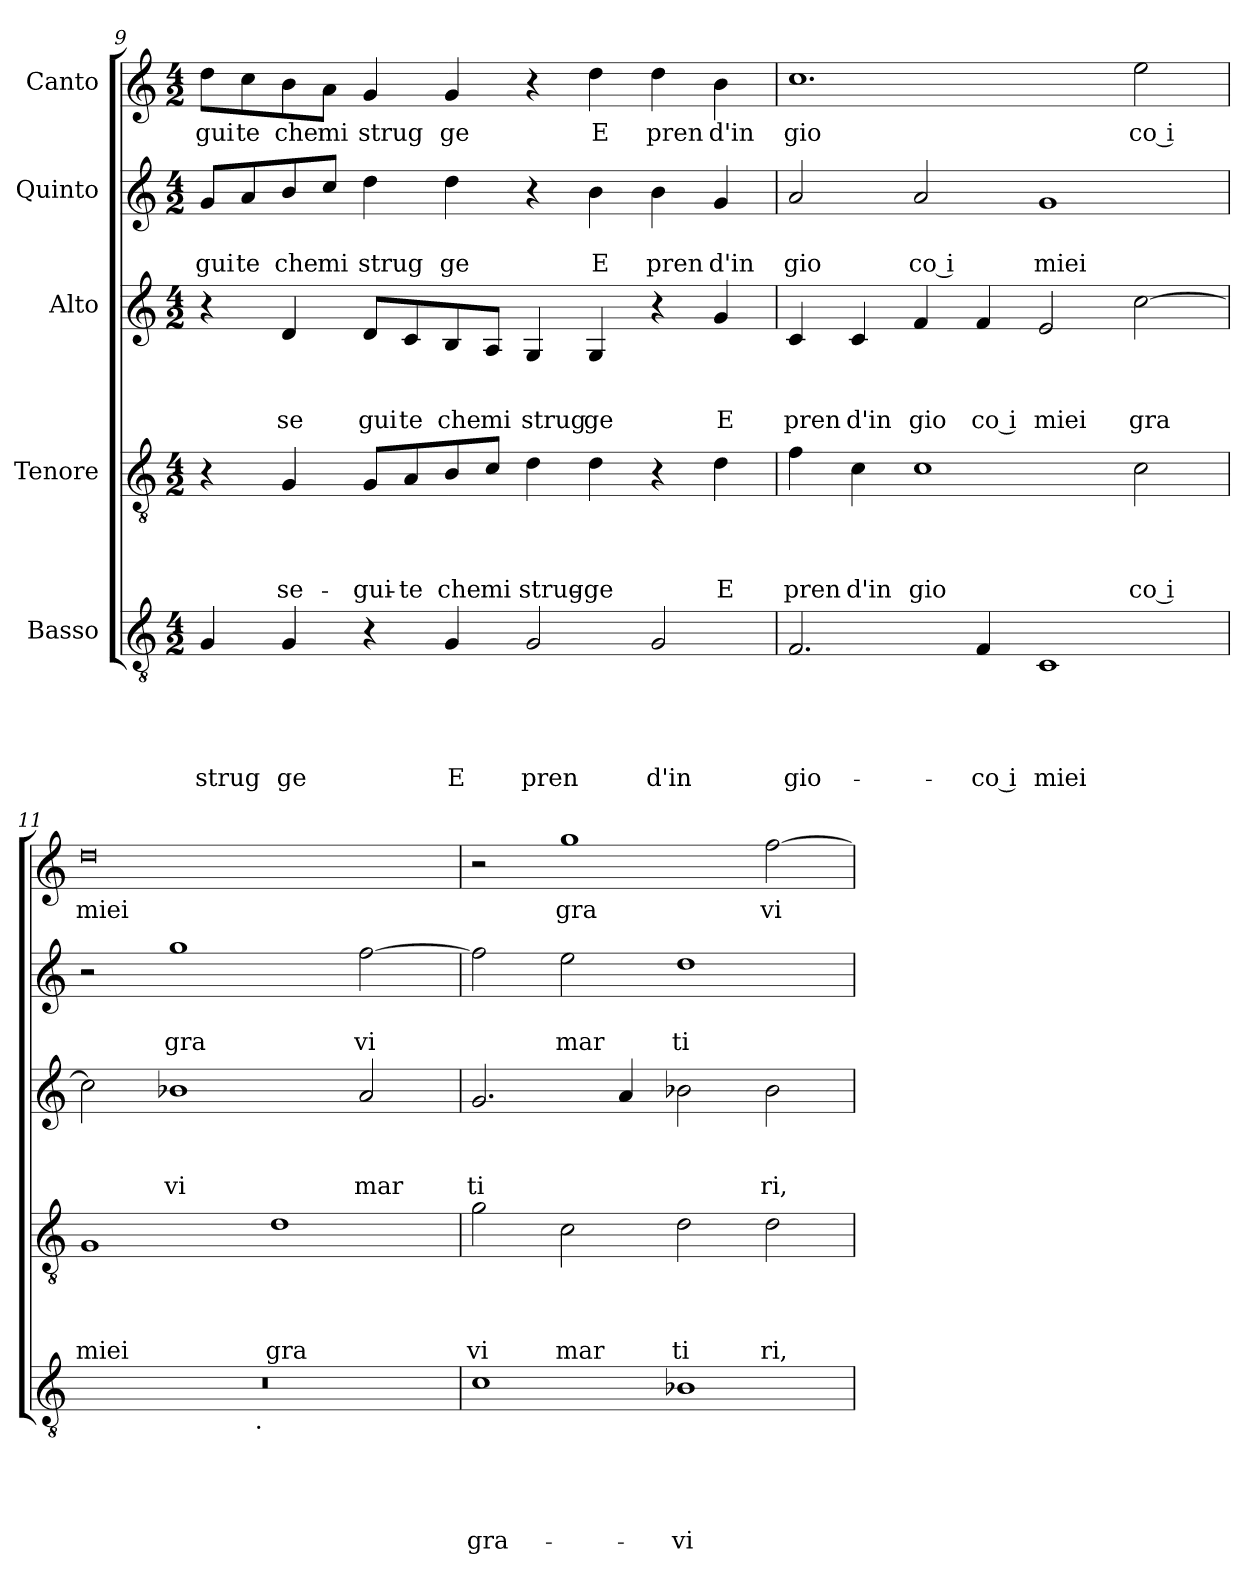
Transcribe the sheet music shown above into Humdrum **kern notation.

**kern	**text	**text	**text	**text	**text	**kern	**text	**text	**text	**text	**kern	**text	**text	**text	**kern	**text	**text	**kern	**text
*part5	*part5	*part5	*part5	*part5	*part5	*part4	*part4	*part4	*part4	*part4	*part3	*part3	*part3	*part3	*part2	*part2	*part2	*part1	*part1
*staff5	*staff5	*staff5	*staff5	*staff5	*staff5	*staff4	*staff4	*staff4	*staff4	*staff4	*staff3	*staff3	*staff3	*staff3	*staff2	*staff2	*staff2	*staff1	*staff1
*I"Basso	*	*	*	*	*	*I"Tenore	*	*	*	*	*I"Alto	*	*	*	*I"Quinto	*	*	*I"Canto	*
*clefGv2	*	*	*	*	*	*clefGv2	*	*	*	*	*clefG2	*	*	*	*clefG2	*	*	*clefG2	*
*k[]	*	*	*	*	*	*k[]	*	*	*	*	*k[]	*	*	*	*k[]	*	*	*k[]	*
*C:	*	*	*	*	*	*C:	*	*	*	*	*C:	*	*	*	*C:	*	*	*C:	*
*M4/2	*	*	*	*	*	*M4/2	*	*	*	*	*M4/2	*	*	*	*M4/2	*	*	*M4/2	*
=9	=9	=9	=9	=9	=9	=9	=9	=9	=9	=9	=9	=9	=9	=9	=9	=9	=9	=9	=9
!	!	!	!	!	!LO:LY:b	!	!	!	!	!	!	!	!	!	!	!	!LO:LY:b	!	!LO:LY:b
4G/	.	.	.	.	strug	4r	.	.	.	.	4r	.	.	.	8g/L	.	gui	8dd\L	gui
!	!	!	!	!	!	!	!	!	!	!	!	!	!	!	!	!	!LO:LY:b	!	!LO:LY:b
.	.	.	.	.	.	.	.	.	.	.	.	.	.	.	8a/	.	te	8cc\	te
!	!	!	!	!	!LO:LY:b	!	!	!	!	!LO:LY:b	!	!	!	!LO:LY:b	!	!	!LO:LY:b	!	!LO:LY:b
4G/	.	.	.	.	ge	4G/	.	.	.	se-	4d/	.	.	se	8b/	.	che	8b\	che
!	!	!	!	!	!	!	!	!	!	!	!	!	!	!	!	!	!LO:LY:b	!	!LO:LY:b
.	.	.	.	.	.	.	.	.	.	.	.	.	.	.	8cc/J	.	mi	8a\J	mi
!	!	!	!	!	!	!	!	!	!	!LO:LY:b	!	!	!	!LO:LY:b	!	!	!LO:LY:b	!	!LO:LY:b
4r	.	.	.	.	.	8G/L	.	.	.	-gui-	8d/L	.	.	gui	4dd\	.	strug	4g/	strug
!	!	!	!	!	!	!	!	!	!	!LO:LY:b	!	!	!	!LO:LY:b	!	!	!	!	!
.	.	.	.	.	.	8A/	.	.	.	-te	8c/	.	.	te	.	.	.	.	.
!	!	!	!	!	!LO:LY:b	!	!	!	!	!LO:LY:b	!	!	!	!LO:LY:b	!	!	!LO:LY:b	!	!LO:LY:b
4G/	.	.	.	.	E	8B/	.	.	.	che	8B/	.	.	che	4dd\	.	ge	4g/	ge
!	!	!	!	!	!	!	!	!	!	!LO:LY:b	!	!	!	!LO:LY:b	!	!	!	!	!
.	.	.	.	.	.	8c/J	.	.	.	mi	8A/J	.	.	mi	.	.	.	.	.
!	!	!	!	!	!LO:LY:b	!	!	!	!	!LO:LY:b	!	!	!	!LO:LY:b	!	!	!	!	!
2G/	.	.	.	.	pren	4d\	.	.	.	strug-	4G/	.	.	strug	4r	.	.	4r	.
!	!	!	!	!	!	!	!	!	!	!LO:LY:b	!	!	!	!LO:LY:b	!	!	!LO:LY:b	!	!LO:LY:b
.	.	.	.	.	.	4d\	.	.	.	-ge	4G/	.	.	ge	4b\	.	E	4dd\	E
!	!	!	!	!	!LO:LY:b	!	!	!	!	!	!	!	!	!	!	!	!LO:LY:b	!	!LO:LY:b
2G/	.	.	.	.	d'in	4r	.	.	.	.	4r	.	.	.	4b\	.	pren	4dd\	pren
!	!	!	!	!	!	!	!	!	!	!LO:LY:b	!	!	!	!LO:LY:b	!	!	!LO:LY:b	!	!LO:LY:b
.	.	.	.	.	.	4d\	.	.	.	E	4g/	.	.	E	4g/	.	d'in	4b\	d'in
!!LO:PB:g=z
=10	=10	=10	=10	=10	=10	=10	=10	=10	=10	=10	=10	=10	=10	=10	=10	=10	=10	=10	=10
!	!	!	!	!	!LO:LY:b	!	!	!	!	!LO:LY:b	!	!	!	!LO:LY:b	!	!	!LO:LY:b	!	!LO:LY:b
2.F/	.	.	.	.	gio-	4f\	.	.	.	pren	4c/	.	.	pren	2a/	.	gio	1.cc	gio
!	!	!	!	!	!	!	!	!	!	!LO:LY:b	!	!	!	!LO:LY:b	!	!	!	!	!
.	.	.	.	.	.	4c\	.	.	.	d'in	4c/	.	.	d'in	.	.	.	.	.
!	!	!	!	!	!	!	!	!	!	!LO:LY:b	!	!	!	!LO:LY:b	!	!	!LO:LY:b:rj	!	!
.	.	.	.	.	.	1c	.	.	.	gio	4f/	.	.	gio	2a/	.	co i	.	.
!	!	!	!	!	!LO:LY:b:rj	!	!	!	!	!	!	!	!	!LO:LY:b:rj	!	!	!	!	!
4F/	.	.	.	.	-co i	.	.	.	.	.	4f/	.	.	co i	.	.	.	.	.
!	!	!	!	!	!LO:LY:b	!	!	!	!	!	!	!	!	!LO:LY:b	!	!	!LO:LY:b	!	!
1C	.	.	.	.	miei	.	.	.	.	.	2e/	.	.	miei	1g	.	miei	.	.
!	!	!	!	!	!	!	!	!	!	!LO:LY:b:rj	!	!	!	!LO:LY:b	!	!	!	!	!LO:LY:b:rj
.	.	.	.	.	.	2c\	.	.	.	co i	[>2cc\	.	.	gra	.	.	.	2ee\	co i
=11	=11	=11	=11	=11	=11	=11	=11	=11	=11	=11	=11	=11	=11	=11	=11	=11	=11	=11	=11
!	!	!	!	!	!	!	!	!	!	!LO:LY:b	!	!	!	!	!	!	!	!	!LO:LY:b
*^	*	*	*	*	*	*	*	*	*	*	*	*	*	*	*	*	*	*	*
0r	2ryy	.	.	.	.	.	1G	.	.	.	miei	2cc\]	.	.	.	2r	.	.	0dd	miei
!	!	!	!	!	!	!	!	!	!	!	!	!	!	!	!LO:LY:b	!	!	!LO:LY:b	!	!
.	4...ryy	.	.	.	.	.	.	.	.	.	.	1b-X	.	.	vi	1gg	.	gra	.	.
!	!LO:TX:b:t=.	!	!	!	!	!	!	!	!	!	!	!	!	!	!	!	!	!	!	!
.	1ryy	.	.	.	.	.	.	.	.	.	.	.	.	.	.	.	.	.	.	.
!	!	!	!	!	!	!	!	!	!	!	!LO:LY:b	!	!	!	!	!	!	!	!	!
.	.	.	.	.	.	.	1d	.	.	.	gra	.	.	.	.	.	.	.	.	.
!	!	!	!	!	!	!	!	!	!	!	!	!	!	!	!LO:LY:b	!	!	!LO:LY:b	!	!
.	.	.	.	.	.	.	.	.	.	.	.	2a/	.	.	mar	[>2ff\	.	vi	.	.
.	32ryy	.	.	.	.	.	.	.	.	.	.	.	.	.	.	.	.	.	.	.
=12	=12	=12	=12	=12	=12	=12	=12	=12	=12	=12	=12	=12	=12	=12	=12	=12	=12	=12	=12	=12
!	!	!	!	!	!	!LO:LY:b	!	!	!	!	!LO:LY:b	!	!	!	!LO:LY:b	!	!	!	!	!
*v	*v	*	*	*	*	*	*	*	*	*	*	*	*	*	*	*	*	*	*	*
1c	.	.	.	.	gra-	2g\	.	.	.	vi	2.g/	.	.	ti	2ff\]	.	.	2r	.
!	!	!	!	!	!	!	!	!	!	!LO:LY:b	!	!	!	!	!	!	!LO:LY:b	!	!LO:LY:b
.	.	.	.	.	.	2c\	.	.	.	mar	.	.	.	.	2ee\	.	mar	1gg	gra
.	.	.	.	.	.	.	.	.	.	.	4a/	.	.	.	.	.	.	.	.
!	!	!	!	!	!LO:LY:b	!	!	!	!	!LO:LY:b	!	!	!	!	!	!	!LO:LY:b	!	!
1B-X	.	.	.	.	-vi	2d\	.	.	.	ti	2b-X\	.	.	.	1dd	.	ti	.	.
!	!	!	!	!	!	!	!	!	!	!LO:LY:b	!	!	!	!LO:LY:b	!	!	!	!	!LO:LY:b
.	.	.	.	.	.	2d\	.	.	.	ri,	2b-\	.	.	ri,	.	.	.	[>2ff\	vi
=	=	=	=	=	=	=	=	=	=	=	=	=	=	=	=	=	=	=	=
*-	*-	*-	*-	*-	*-	*-	*-	*-	*-	*-	*-	*-	*-	*-	*-	*-	*-	*-	*-
